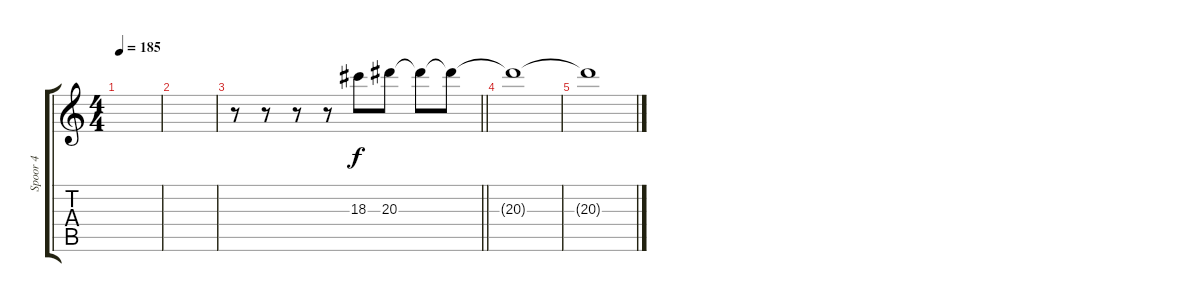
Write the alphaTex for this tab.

\track ("Spoor 4" "Spoor 4") {instrument electricguitarjazz}
\staff {score tabs}
\tuning (E4 B3 G3 D3 A2 E2) {hide}
\ts (4 4)
\tempo 185
\clef g2
\ks c
|
|
\barLineRight lightlight
r.8{volume 6 instrument whistle} r.8 r.8 r.8 18.3.8 20.3.8 20.3{t}.8 20.3{t}.8 |
20.3{t}.1 |
20.3{t}.1
